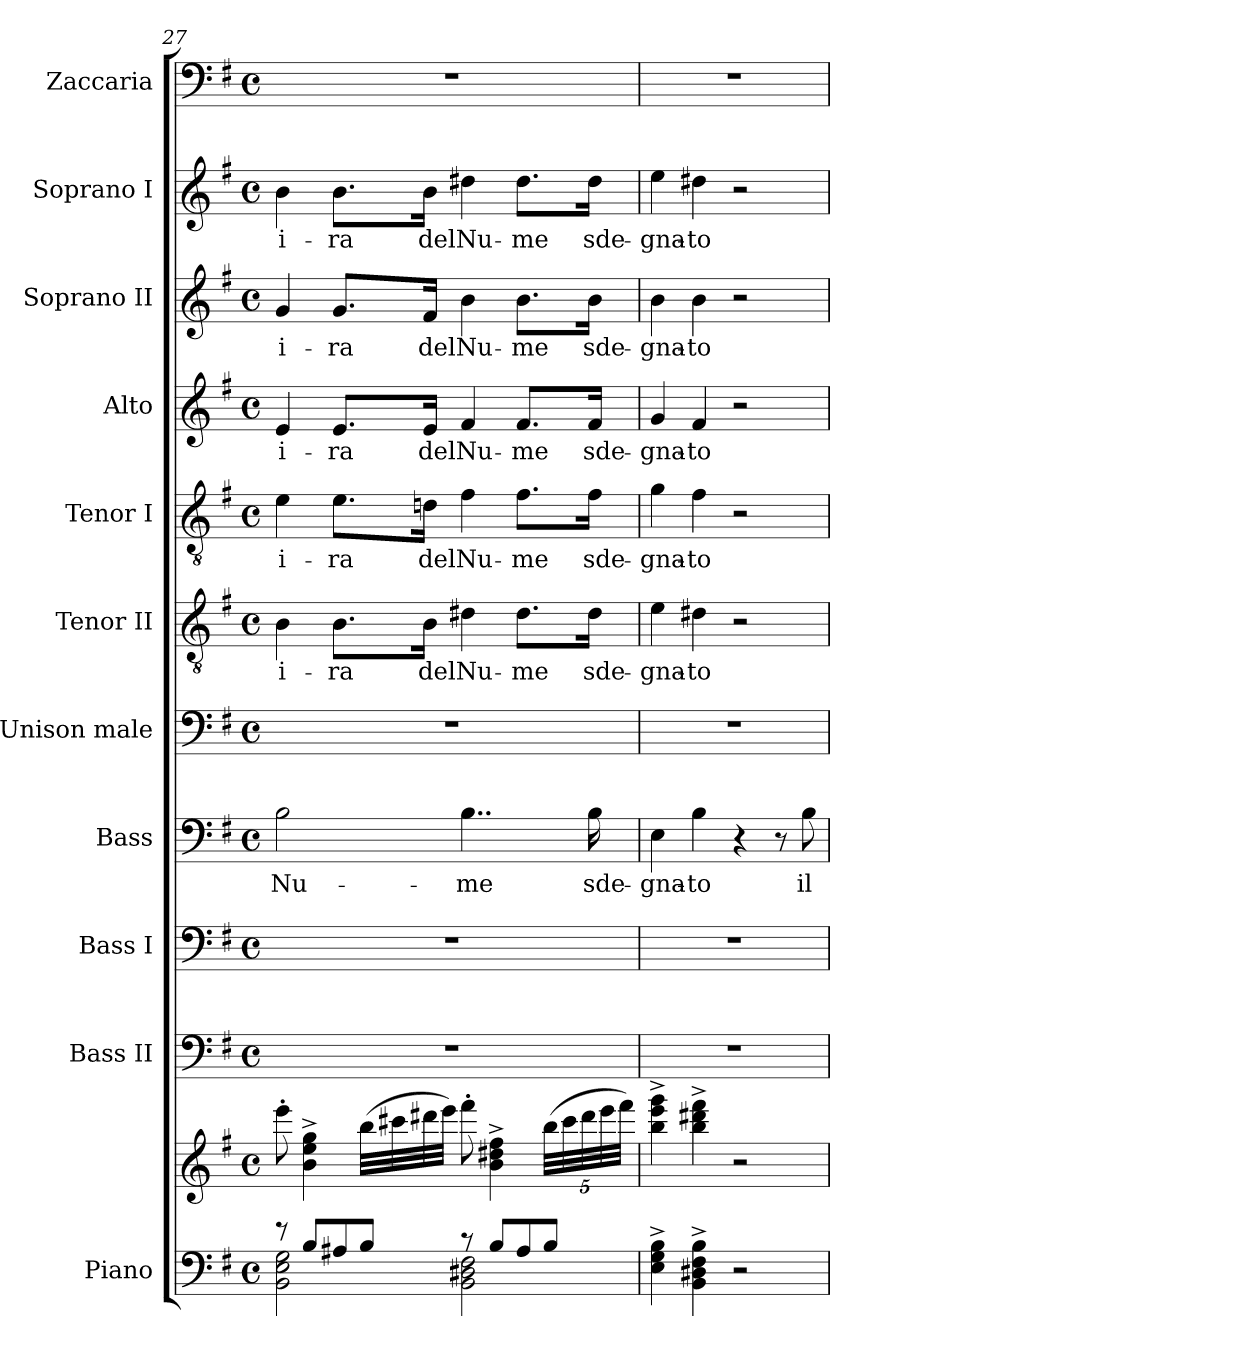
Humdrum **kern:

**kern	**kern	**kern	**kern	**kern	**text	**kern	**kern	**text	**kern	**text	**kern	**text	**kern	**text	**kern	**text	**kern
*part11	*part11	*part10	*part9	*part8	*part8	*part7	*part6	*part6	*part5	*part5	*part4	*part4	*part3	*part3	*part2	*part2	*part1
*staff12	*staff11	*staff10	*staff9	*staff8	*staff8	*staff7	*staff6	*staff6	*staff5	*staff5	*staff4	*staff4	*staff3	*staff3	*staff2	*staff2	*staff1
*I"Piano	*	*I"Bass II	*I"Bass I	*I"Bass	*	*I"Unison male	*I"Tenor II	*	*I"Tenor I	*	*I"Alto	*	*I"Soprano II	*	*I"Soprano I	*	*I"Zaccaria
*I'Pno.	*	*I'B.II	*I'B.I	*I'B.	*	*I'Uni.m	*I'T.II	*	*I'T.I	*	*I'A.	*	*I'S.II	*	*I'S.I	*	*I'Zac.
*clefF4	*clefG2	*clefF4	*clefF4	*clefF4	*	*clefF4	*clefGv2	*	*clefGv2	*	*clefG2	*	*clefG2	*	*clefG2	*	*clefF4
*k[f#]	*k[f#]	*k[f#]	*k[f#]	*k[f#]	*	*k[f#]	*k[f#]	*	*k[f#]	*	*k[f#]	*	*k[f#]	*	*k[f#]	*	*k[f#]
*M4/4	*M4/4	*M4/4	*M4/4	*M4/4	*	*M4/4	*M4/4	*	*M4/4	*	*M4/4	*	*M4/4	*	*M4/4	*	*M4/4
*met(c)	*met(c)	*met(c)	*met(c)	*met(c)	*	*met(c)	*met(c)	*	*met(c)	*	*met(c)	*	*met(c)	*	*met(c)	*	*met(c)
=27	=27	=27	=27	=27	=27	=27	=27	=27	=27	=27	=27	=27	=27	=27	=27	=27	=27
*^	*	*	*	*	*	*	*	*	*	*	*	*	*	*	*	*	*
!	!	!	!	!	!	!LO:LY:b	!	!	!LO:LY:b	!	!LO:LY:b	!	!LO:LY:b	!	!LO:LY:b	!	!LO:LY:b	!
8r	2BB\ 2E\ 2G\	8eee'\	1r	1r	2B\	Nu-	1r	4B\	i-	4e\	i-	4e/	i-	4g/	i-	4b\	i-	1r
8B/L	.	4b\^ 4ee\^ 4gg\^	.	.	.	.	.	.	.	.	.	.	.	.	.	.	.	.
!	!	!	!	!	!	!	!	!	!LO:LY:b	!	!LO:LY:b	!	!LO:LY:b	!	!LO:LY:b	!	!LO:LY:b	!
8A#X/	.	.	.	.	.	.	.	8.B\L	-ra	8.e\L	-ra	8.e/L	-ra	8.g/L	-ra	8.b\L	-ra	.
8B/J	.	(>32bb\LLL	.	.	.	.	.	.	.	.	.	.	.	.	.	.	.	.
.	.	32ccc#X\	.	.	.	.	.	.	.	.	.	.	.	.	.	.	.	.
!	!	!	!	!	!	!	!	!	!LO:LY:b	!	!LO:LY:b	!	!LO:LY:b	!	!LO:LY:b	!	!LO:LY:b	!
.	.	32ddd#X\	.	.	.	.	.	16B\Jk	del	16dn\Jk	del	16e/Jk	del	16f#/Jk	del	16b\Jk	del	.
.	.	32eee\JJJ)	.	.	.	.	.	.	.	.	.	.	.	.	.	.	.	.
!	!	!	!	!	!	!LO:LY:b	!	!	!LO:LY:b	!	!LO:LY:b	!	!LO:LY:b	!	!LO:LY:b	!	!LO:LY:b	!
8r	2BB\ 2D#X\ 2F#\	8fff#'\	.	.	4..B\	-me	.	4d#X\	Nu-	4f#\	Nu-	4f#/	Nu-	4b\	Nu-	4dd#X\	Nu-	.
8B/L	.	4b\^ 4dd#X\^ 4ff#\^	.	.	.	.	.	.	.	.	.	.	.	.	.	.	.	.
!	!	!	!	!	!	!	!	!	!LO:LY:b	!	!LO:LY:b	!	!LO:LY:b	!	!LO:LY:b	!	!LO:LY:b	!
8A#/	.	.	.	.	.	.	.	8.d#\L	-me	8.f#\L	-me	8.f#/L	-me	8.b\L	-me	8.dd#\L	-me	.
*	*	*Xbrackettup	*	*	*	*	*	*	*	*	*	*	*	*	*	*	*	*
8B/J	.	(>40bb\LLL	.	.	.	.	.	.	.	.	.	.	.	.	.	.	.	.
.	.	40ccc#\	.	.	.	.	.	.	.	.	.	.	.	.	.	.	.	.
.	.	40ddd#\	.	.	.	.	.	.	.	.	.	.	.	.	.	.	.	.
!	!	!	!	!	!	!LO:LY:b	!	!	!LO:LY:b	!	!LO:LY:b	!	!LO:LY:b	!	!LO:LY:b	!	!LO:LY:b	!
.	.	.	.	.	16B\	sde-	.	16d#\Jk	sde-	16f#\Jk	sde-	16f#/Jk	sde-	16b\Jk	sde-	16dd#\Jk	sde-	.
.	.	40eee\	.	.	.	.	.	.	.	.	.	.	.	.	.	.	.	.
.	.	40fff#\JJJ)	.	.	.	.	.	.	.	.	.	.	.	.	.	.	.	.
*v	*v	*	*	*	*	*	*	*	*	*	*	*	*	*	*	*	*	*
=28	=28	=28	=28	=28	=28	=28	=28	=28	=28	=28	=28	=28	=28	=28	=28	=28	=28
!	!	!	!	!	!LO:LY:b	!	!	!LO:LY:b	!	!LO:LY:b	!	!LO:LY:b	!	!LO:LY:b	!	!LO:LY:b	!
4E\^ 4G\^ 4B\^	4bb\^ 4eee\^ 4ggg\^	1r	1r	4E\	-gna-	1r	4e\	-gna-	4g\	-gna-	4g/	-gna-	4b\	-gna-	4ee\	-gna-	1r
!	!	!	!	!	!LO:LY:b	!	!	!LO:LY:b	!	!LO:LY:b	!	!LO:LY:b	!	!LO:LY:b	!	!LO:LY:b	!
4BB\^ 4D#X\^ 4F#\^ 4B\^	4bb\^ 4ddd#X\^ 4fff#\^	.	.	4B\	-to	.	4d#X\	-to	4f#\	-to	4f#/	-to	4b\	-to	4dd#X\	-to	.
2r	2r	.	.	4r	.	.	2r	.	2r	.	2r	.	2r	.	2r	.	.
.	.	.	.	8r	.	.	.	.	.	.	.	.	.	.	.	.	.
!	!	!	!	!	!LO:LY:b	!	!	!	!	!	!	!	!	!	!	!	!
.	.	.	.	8B\	il	.	.	.	.	.	.	.	.	.	.	.	.
=	=	=	=	=	=	=	=	=	=	=	=	=	=	=	=	=	=
*-	*-	*-	*-	*-	*-	*-	*-	*-	*-	*-	*-	*-	*-	*-	*-	*-	*-
